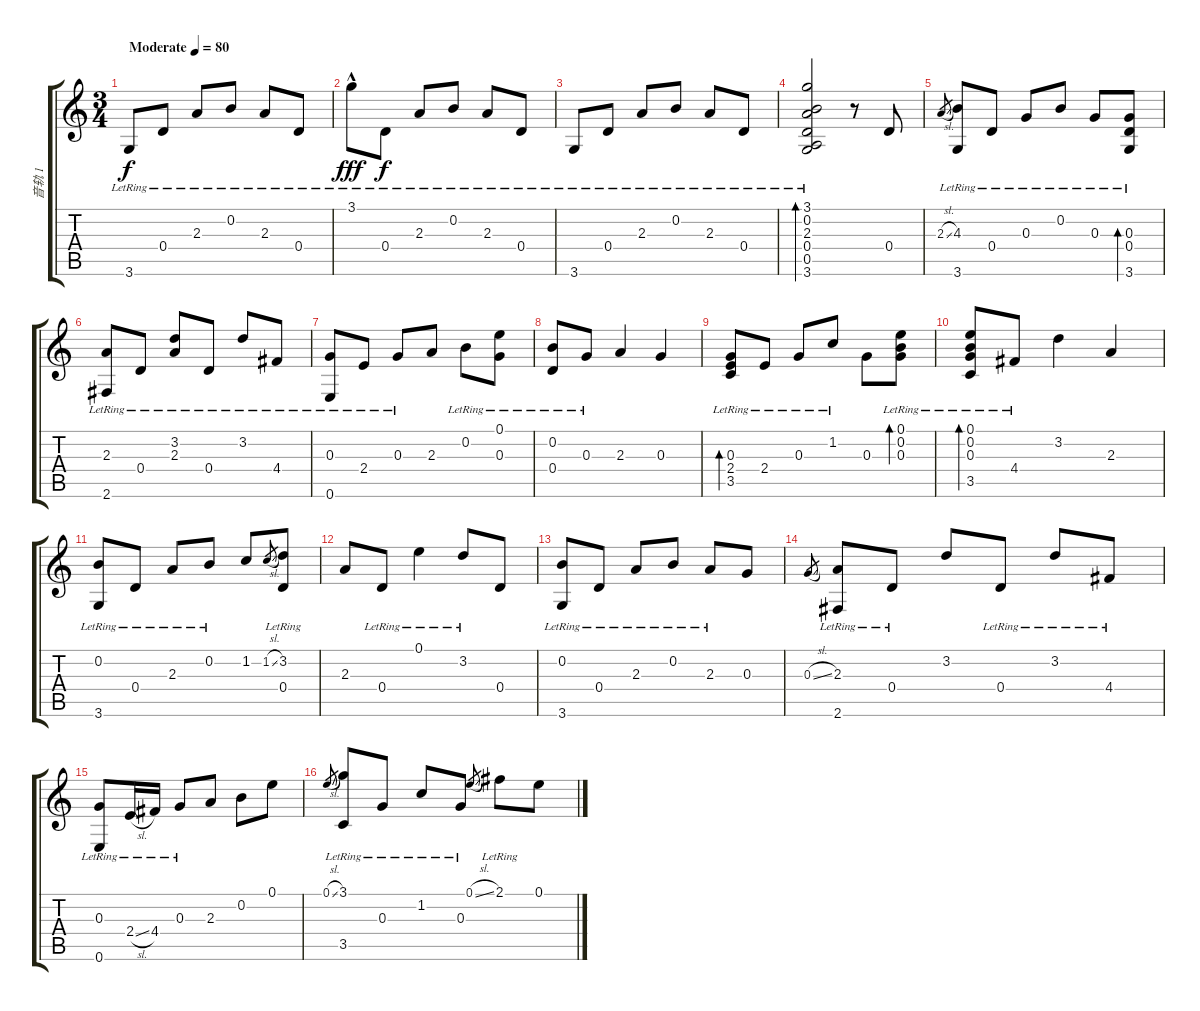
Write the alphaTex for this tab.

\track ("音轨 1" "音轨 1") {instrument acousticguitarsteel}
\staff {score tabs}
\tuning (E4 B3 G3 D3 A2 E2) {hide}
\ts (3 4)
\tempo (80 "Moderate")
\clef g2
\ks c
3.6{lr}.8{dy f instrument acousticguitarsteel} 0.4{lr}.8 2.3{lr}.8 0.2{lr}.8 2.3{lr}.8 0.4{lr}.8 |
3.1{hac lr}.8{dy fff} 0.4{lr}.8{dy f} 2.3{lr}.8 0.2{lr}.8 2.3{lr}.8 0.4{lr}.8 |
3.6{lr}.8 0.4{lr}.8 2.3{lr}.8 0.2{lr}.8 2.3{lr}.8 0.4{lr}.8 |
(3.1{lr} 0.2{lr} 2.3{lr} 0.4{lr} 0.5{lr} 3.6{lr}).2{bd 120} r.8 0.4.8 |
2.3{sl}.8{gr} (4.3 3.6{lr}).8 0.4{lr}.8 0.3{lr}.8 0.2{lr}.8 0.3{lr}.8 (0.3 0.4{lr} 3.6).8{bd 60} |
(2.3 2.6{lr}).8 0.4{lr}.8 (3.2 2.3{lr}).8 0.4{lr}.8 3.2{lr}.8 4.4{lr}.8 |
(0.3 0.6{lr}).8 2.4{lr}.8 0.3{lr}.8 2.3.8 0.2{lr}.8 (0.1 0.3{lr}).8 |
(0.2 0.4{lr}).8 0.3{lr}.8 2.3.4 0.3.4 |
(0.3{lr} 2.4{lr} 3.5{lr}).8{bd 480} 2.4{lr}.8 0.3{lr}.8 1.2{lr}.8 0.3.8 (0.1{lr} 0.2 0.3).8{bd 60} |
(0.1{lr} 0.2 0.3{lr} 3.5{lr}).8{bd 60} 4.4{lr}.8 3.2.4 2.3.4 |
(0.2 3.6{lr}).8 0.4{lr}.8 2.3{lr}.8 0.2{lr}.8 1.2.8 1.2{sl}.8{gr} (3.2 0.4{lr}).8 |
2.3.8 0.4{lr}.8 0.1{lr}.4 3.2{lr}.8 0.4.8 |
(0.2 3.6{lr}).8 0.4{lr}.8 2.3{lr}.8 0.2{lr}.8 2.3{lr}.8 0.3.8 |
0.3{sl}.8{gr} (2.3 2.6{lr}).8 0.4{lr}.8 3.2.8 0.4{lr}.8 3.2{lr}.8 4.4{lr}.8 |
(0.3 0.6{lr}).8 2.4{sl lr}.16 4.4{lr}.16 0.3{lr}.8 2.3.8 0.2.8 0.1.8 |
0.1{sl}.8{gr} (3.1 3.5{lr}).8 0.3{lr}.8 1.2{lr}.8 0.3{lr}.8 0.1{sl}.8{gr} 2.1{lr}.8 0.1.8
